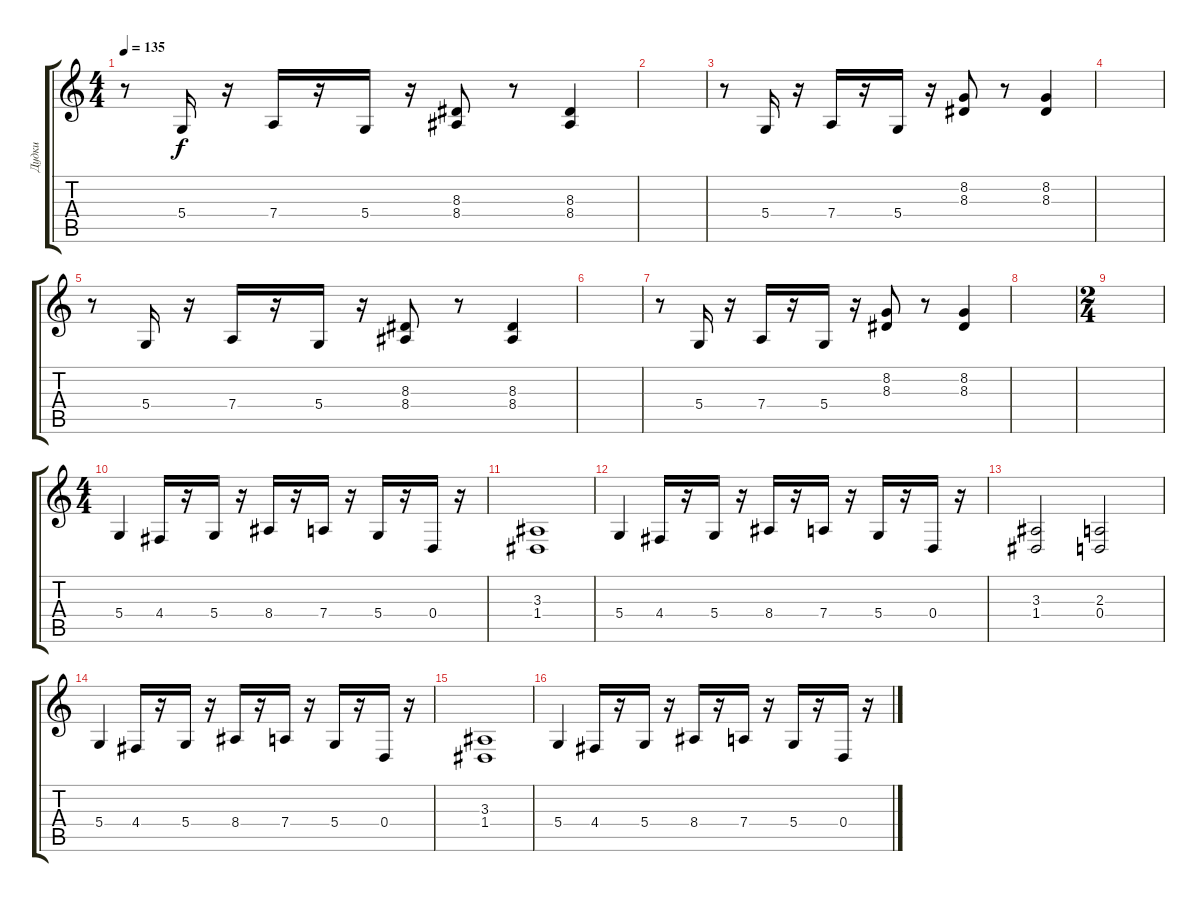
\track ("Дудки" "Дудки") {instrument trombone}
\staff {score tabs}
\tuning (E4 B3 G3 D3 A2 E2) {hide}
\ts (4 4)
\tempo 135
\clef g2
\ks c
r.8{dy f} 5.4.16 r.16 7.4.16 r.16 5.4.16 r.16 (8.3 8.4).8 r.8 (8.3 8.4).4 |
|
r.8 5.4.16 r.16 7.4.16 r.16 5.4.16 r.16 (8.2 8.3).8 r.8 (8.2 8.3).4 |
|
r.8 5.4.16 r.16 7.4.16 r.16 5.4.16 r.16 (8.3 8.4).8 r.8 (8.3 8.4).4 |
|
r.8 5.4.16 r.16 7.4.16 r.16 5.4.16 r.16 (8.2 8.3).8 r.8 (8.2 8.3).4 |
|
\ts (2 4)
|
\ts (4 4)
5.4.4 4.4.16 r.16 5.4.16 r.16 8.4.16 r.16 7.4.16 r.16 5.4.16 r.16 0.4.16 r.16 |
(3.3 1.4).1 |
5.4.4 4.4.16 r.16 5.4.16 r.16 8.4.16 r.16 7.4.16 r.16 5.4.16 r.16 0.4.16 r.16 |
(3.3 1.4).2 (2.3 0.4).2 |
5.4.4 4.4.16 r.16 5.4.16 r.16 8.4.16 r.16 7.4.16 r.16 5.4.16 r.16 0.4.16 r.16 |
(3.3 1.4).1 |
5.4.4 4.4.16 r.16 5.4.16 r.16 8.4.16 r.16 7.4.16 r.16 5.4.16 r.16 0.4.16 r.16
